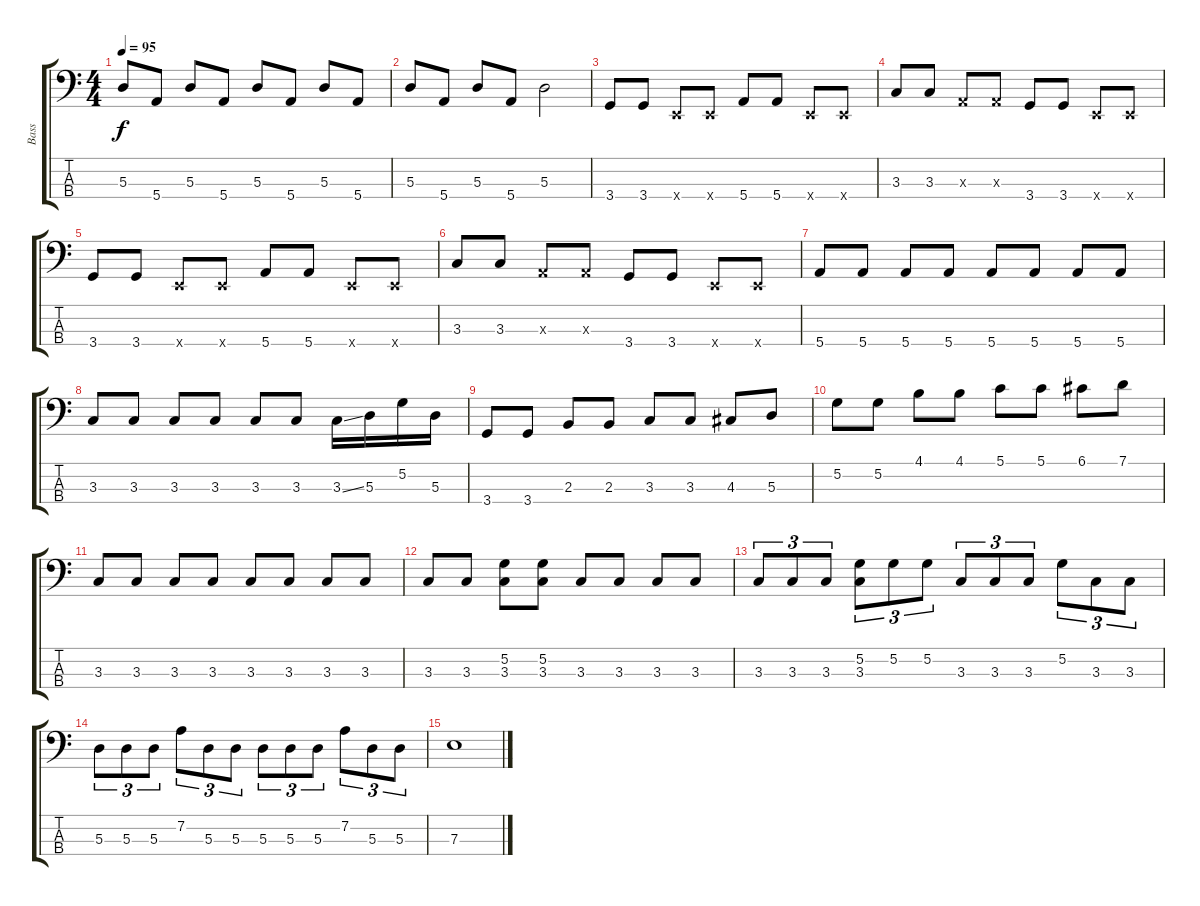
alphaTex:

\track ("Bass" "Bass") {instrument electricbassfinger}
\staff {score tabs}
\tuning (G2 D2 A1 E1) {hide}
\ts (4 4)
\tempo 95
\clef f4
\ks c
5.3.8{dy f} 5.4.8 5.3.8 5.4.8 5.3.8 5.4.8 5.3.8 5.4.8 |
5.3.8 5.4.8 5.3.8 5.4.8 5.3.2 |
3.4.8 3.4.8 0.4{x}.8 0.4{x}.8 5.4.8 5.4.8 0.4{x}.8 0.4{x}.8 |
3.3.8 3.3.8 0.3{x}.8 0.3{x}.8 3.4.8 3.4.8 0.4{x}.8 0.4{x}.8 |
3.4.8 3.4.8 0.4{x}.8 0.4{x}.8 5.4.8 5.4.8 0.4{x}.8 0.4{x}.8 |
3.3.8 3.3.8 0.3{x}.8 0.3{x}.8 3.4.8 3.4.8 0.4{x}.8 0.4{x}.8 |
5.4.8 5.4.8 5.4.8 5.4.8 5.4.8 5.4.8 5.4.8 5.4.8 |
3.3.8 3.3.8 3.3.8 3.3.8 3.3.8 3.3.8 3.3{ss}.16 5.3.16 5.2.16 5.3.16 |
3.4.8 3.4.8 2.3.8 2.3.8 3.3.8 3.3.8 4.3.8 5.3.8 |
5.2.8 5.2.8 4.1.8 4.1.8 5.1.8 5.1.8 6.1.8 7.1.8 |
3.3.8 3.3.8 3.3.8 3.3.8 3.3.8 3.3.8 3.3.8 3.3.8 |
3.3.8 3.3.8 (5.2 3.3).8 (5.2 3.3).8 3.3.8 3.3.8 3.3.8 3.3.8 |
3.3.8{tu (3 2)} 3.3.8{tu (3 2)} 3.3.8{tu (3 2)} (5.2 3.3).8{tu (3 2)} 5.2.8{tu (3 2)} 5.2.8{tu (3 2)} 3.3.8{tu (3 2)} 3.3.8{tu (3 2)} 3.3.8{tu (3 2)} 5.2.8{tu (3 2)} 3.3.8{tu (3 2)} 3.3.8{tu (3 2)} |
5.3.8{tu (3 2)} 5.3.8{tu (3 2)} 5.3.8{tu (3 2)} 7.2.8{tu (3 2)} 5.3.8{tu (3 2)} 5.3.8{tu (3 2)} 5.3.8{tu (3 2)} 5.3.8{tu (3 2)} 5.3.8{tu (3 2)} 7.2.8{tu (3 2)} 5.3.8{tu (3 2)} 5.3.8{tu (3 2)} |
7.3.1
